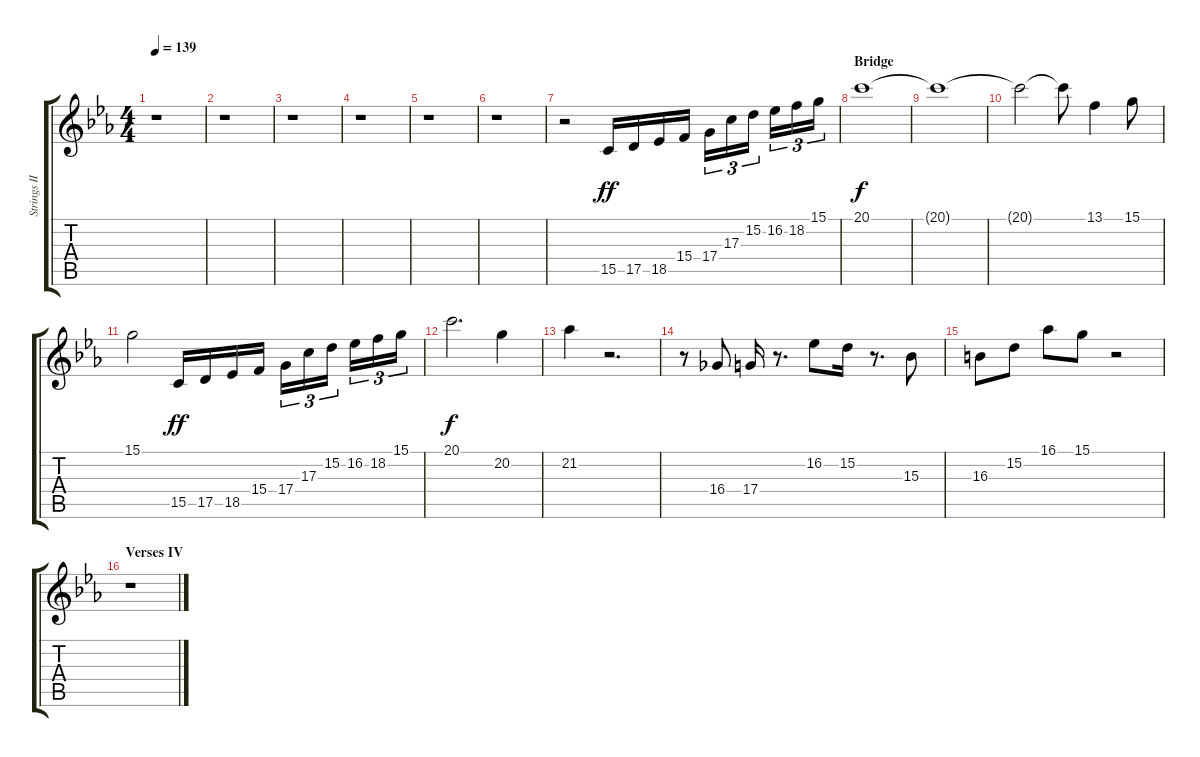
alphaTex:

\track ("Strings II" "Strings II") {instrument stringensemble1}
\staff {score tabs}
\tuning (E4 B3 G3 D3 A2 E2) {hide}
\ts (4 4)
\tempo 139
\clef g2
\ks cminor
r.1{dy f} |
r.1 |
r.1 |
r.1 |
r.1 |
r.1 |
r.2 15.5.16{dy ff} 17.5.16 18.5.16 15.4.16 17.4.16{tu (3 2)} 17.3.16{tu (3 2)} 15.2.16{tu (3 2)} 16.2.16{tu (3 2)} 18.2.16{tu (3 2)} 15.1.16{tu (3 2)} |
\section ("" "Bridge")
20.1.1{dy f} |
20.1{t}.1 |
20.1{t}.2 20.1{t}.8 13.1.4 15.1.8 |
15.1.2 15.5.16{dy ff} 17.5.16 18.5.16 15.4.16 17.4.16{tu (3 2)} 17.3.16{tu (3 2)} 15.2.16{tu (3 2)} 16.2.16{tu (3 2)} 18.2.16{tu (3 2)} 15.1.16{tu (3 2)} |
20.1.2{d dy f} 20.2.4 |
21.2.4 r.2{d} |
r.8 16.4.8 17.4.16 r.8{d} 16.2.8 15.2.16 r.8{d} 15.3.8 |
16.3.8 15.2.8 16.1.8 15.1.8 r.2 |
\section ("" "Verses IV")
r.1
